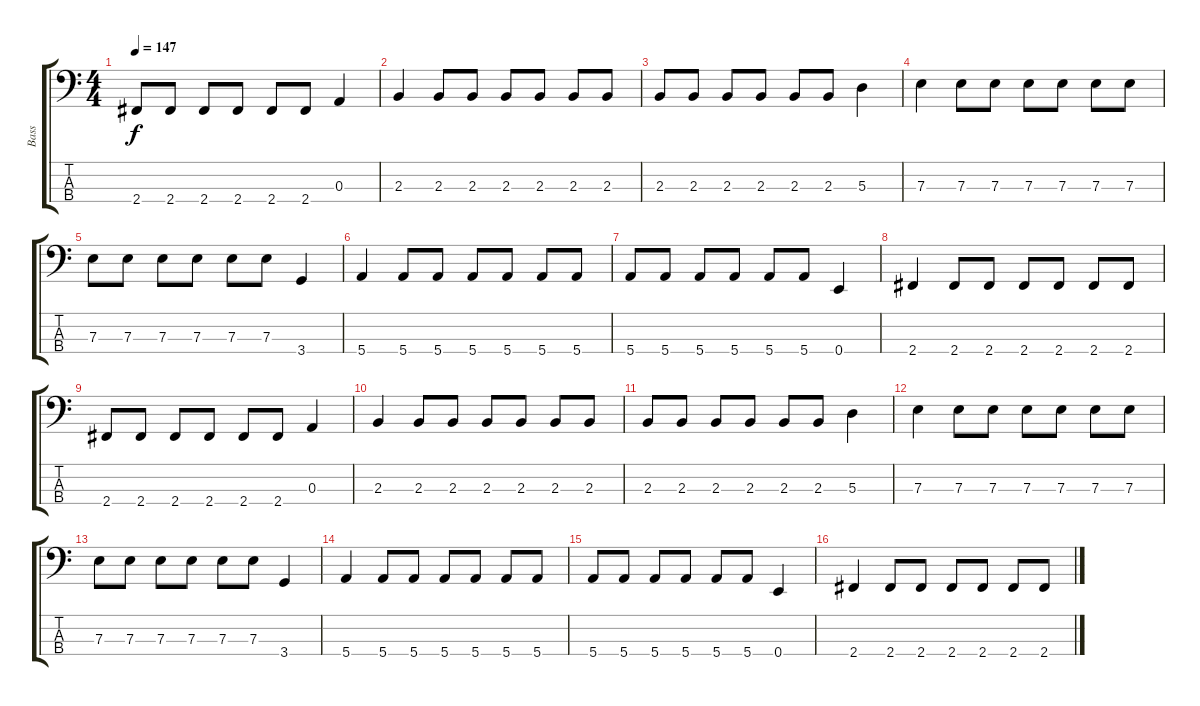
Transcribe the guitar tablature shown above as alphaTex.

\track ("Bass" "Bass") {instrument electricbassfinger}
\staff {score tabs}
\tuning (G2 D2 A1 E1) {hide}
\ts (4 4)
\tempo 147
\clef f4
\ks c
2.4.8{dy f} 2.4.8 2.4.8 2.4.8 2.4.8 2.4.8 0.3.4 |
2.3.4 2.3.8 2.3.8 2.3.8 2.3.8 2.3.8 2.3.8 |
2.3.8 2.3.8 2.3.8 2.3.8 2.3.8 2.3.8 5.3.4 |
7.3.4 7.3.8 7.3.8 7.3.8 7.3.8 7.3.8 7.3.8 |
7.3.8 7.3.8 7.3.8 7.3.8 7.3.8 7.3.8 3.4.4 |
5.4.4 5.4.8 5.4.8 5.4.8 5.4.8 5.4.8 5.4.8 |
5.4.8 5.4.8 5.4.8 5.4.8 5.4.8 5.4.8 0.4.4 |
2.4.4 2.4.8 2.4.8 2.4.8 2.4.8 2.4.8 2.4.8 |
2.4.8 2.4.8 2.4.8 2.4.8 2.4.8 2.4.8 0.3.4 |
2.3.4 2.3.8 2.3.8 2.3.8 2.3.8 2.3.8 2.3.8 |
2.3.8 2.3.8 2.3.8 2.3.8 2.3.8 2.3.8 5.3.4 |
7.3.4 7.3.8 7.3.8 7.3.8 7.3.8 7.3.8 7.3.8 |
7.3.8 7.3.8 7.3.8 7.3.8 7.3.8 7.3.8 3.4.4 |
5.4.4 5.4.8 5.4.8 5.4.8 5.4.8 5.4.8 5.4.8 |
5.4.8 5.4.8 5.4.8 5.4.8 5.4.8 5.4.8 0.4.4 |
2.4.4 2.4.8 2.4.8 2.4.8 2.4.8 2.4.8 2.4.8
